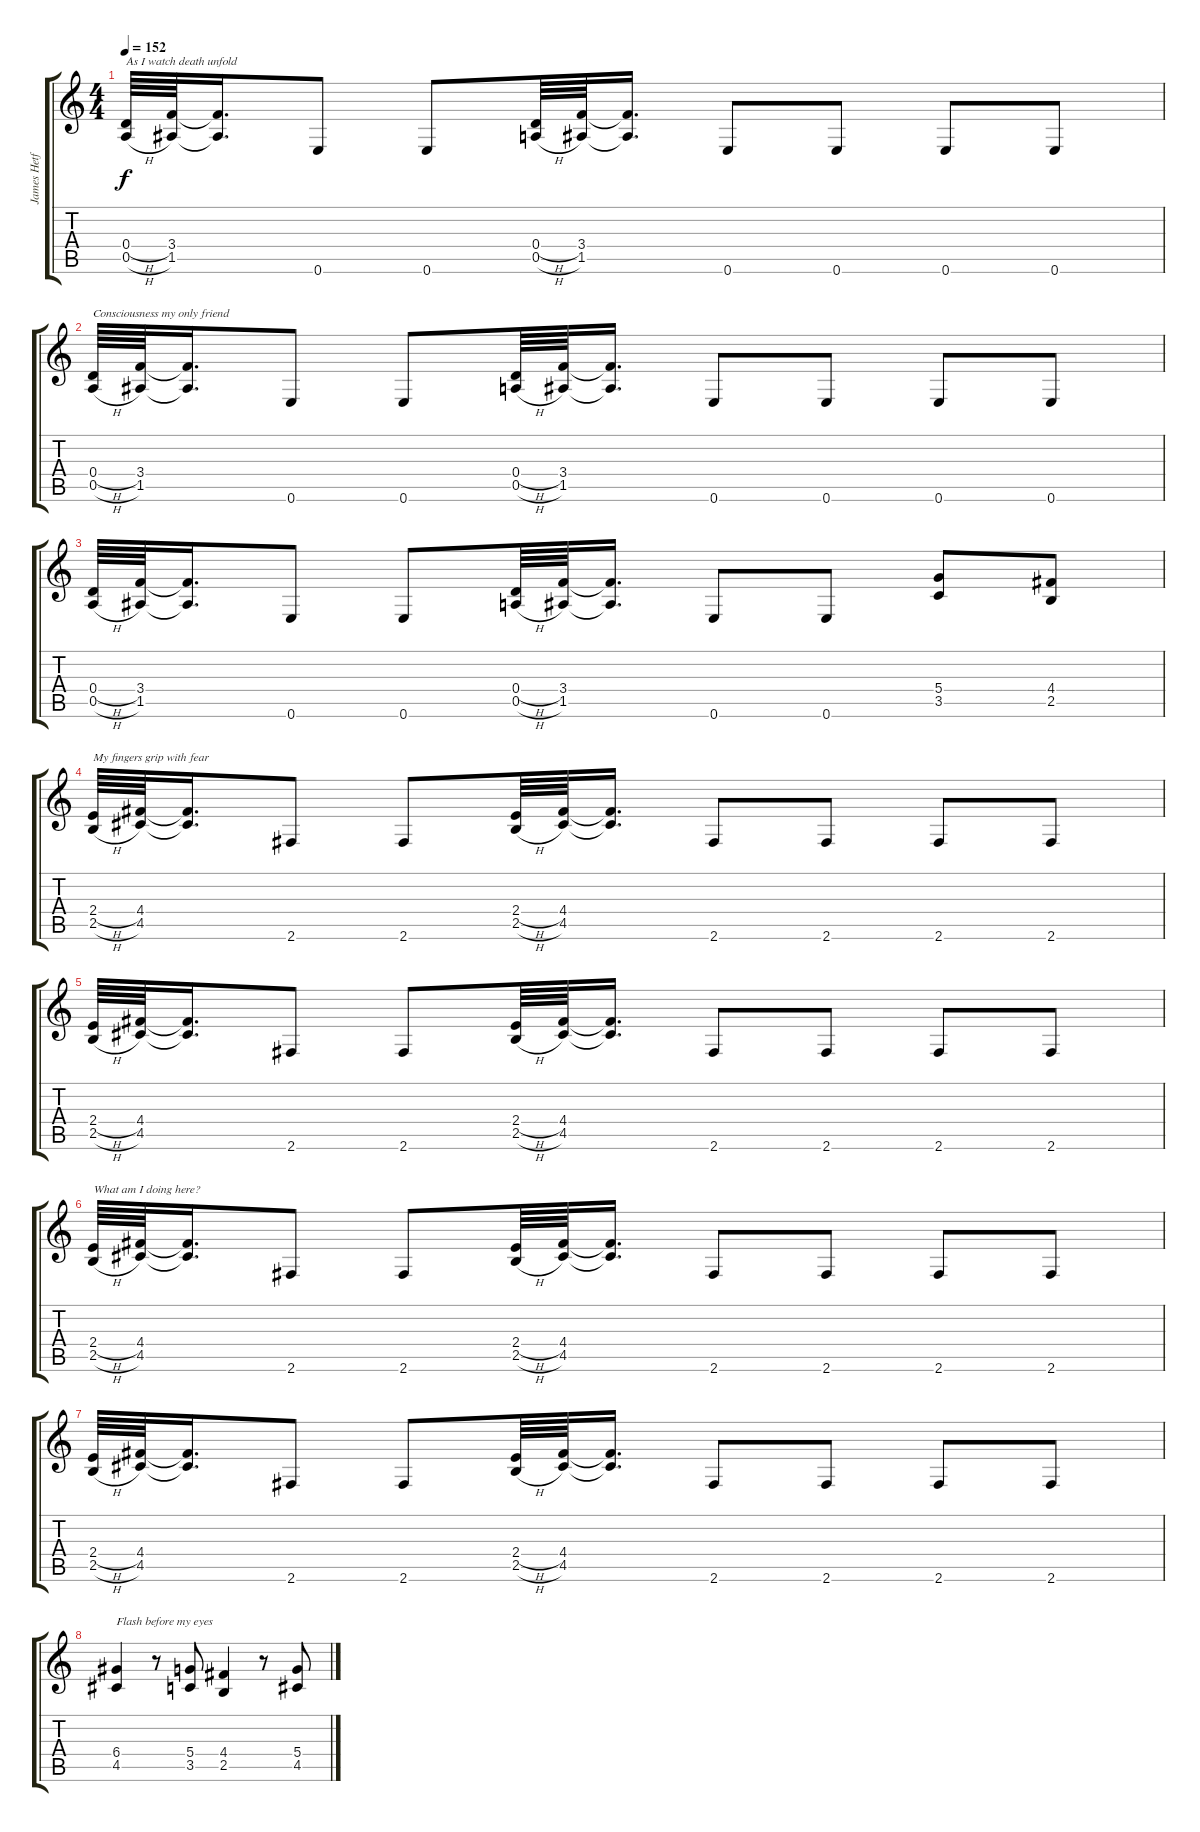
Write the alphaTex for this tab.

\track ("James Hetfield" "James Hetf") {instrument distortionguitar}
\staff {score tabs}
\tuning (E4 B3 G3 D3 A2 E2) {hide}
\ts (4 4)
\tempo 152
\clef g2
\ks c
(0.4{h} 0.5{h}).64{txt "As I watch death unfold" dy f} (3.4 1.5).64 (3.4{t} 1.5{t}).16{d} 0.6.8 0.6.8 (0.4{h} 0.5{h}).64 (3.4 1.5).64 (3.4{t} 1.5{t}).16{d} 0.6.8 0.6.8 0.6.8 0.6.8 |
(0.4{h} 0.5{h}).64{txt "Consciousness my only friend"} (3.4 1.5).64 (3.4{t} 1.5{t}).16{d} 0.6.8 0.6.8 (0.4{h} 0.5{h}).64 (3.4 1.5).64 (3.4{t} 1.5{t}).16{d} 0.6.8 0.6.8 0.6.8 0.6.8 |
(0.4{h} 0.5{h}).64 (3.4 1.5).64 (3.4{t} 1.5{t}).16{d} 0.6.8 0.6.8 (0.4{h} 0.5{h}).64 (3.4 1.5).64 (3.4{t} 1.5{t}).16{d} 0.6.8 0.6.8 (5.4 3.5).8 (4.4 2.5).8 |
(2.4{h} 2.5{h}).64{txt "My fingers grip with fear"} (4.4 4.5).64 (4.4{t} 4.5{t}).16{d} 2.6.8 2.6.8 (2.4{h} 2.5{h}).64 (4.4 4.5).64 (4.4{t} 4.5{t}).16{d} 2.6.8 2.6.8 2.6.8 2.6.8 |
(2.4{h} 2.5{h}).64 (4.4 4.5).64 (4.4{t} 4.5{t}).16{d} 2.6.8 2.6.8 (2.4{h} 2.5{h}).64 (4.4 4.5).64 (4.4{t} 4.5{t}).16{d} 2.6.8 2.6.8 2.6.8 2.6.8 |
(2.4{h} 2.5{h}).64{txt "What am I doing here?"} (4.4 4.5).64 (4.4{t} 4.5{t}).16{d} 2.6.8 2.6.8 (2.4{h} 2.5{h}).64 (4.4 4.5).64 (4.4{t} 4.5{t}).16{d} 2.6.8 2.6.8 2.6.8 2.6.8 |
(2.4{h} 2.5{h}).64 (4.4 4.5).64 (4.4{t} 4.5{t}).16{d} 2.6.8 2.6.8 (2.4{h} 2.5{h}).64 (4.4 4.5).64 (4.4{t} 4.5{t}).16{d} 2.6.8 2.6.8 2.6.8 2.6.8 |
(6.4 4.5).4{txt "Flash before my eyes"} r.8 (5.4 3.5).8 (4.4 2.5).4 r.8 (5.4 4.5).8
